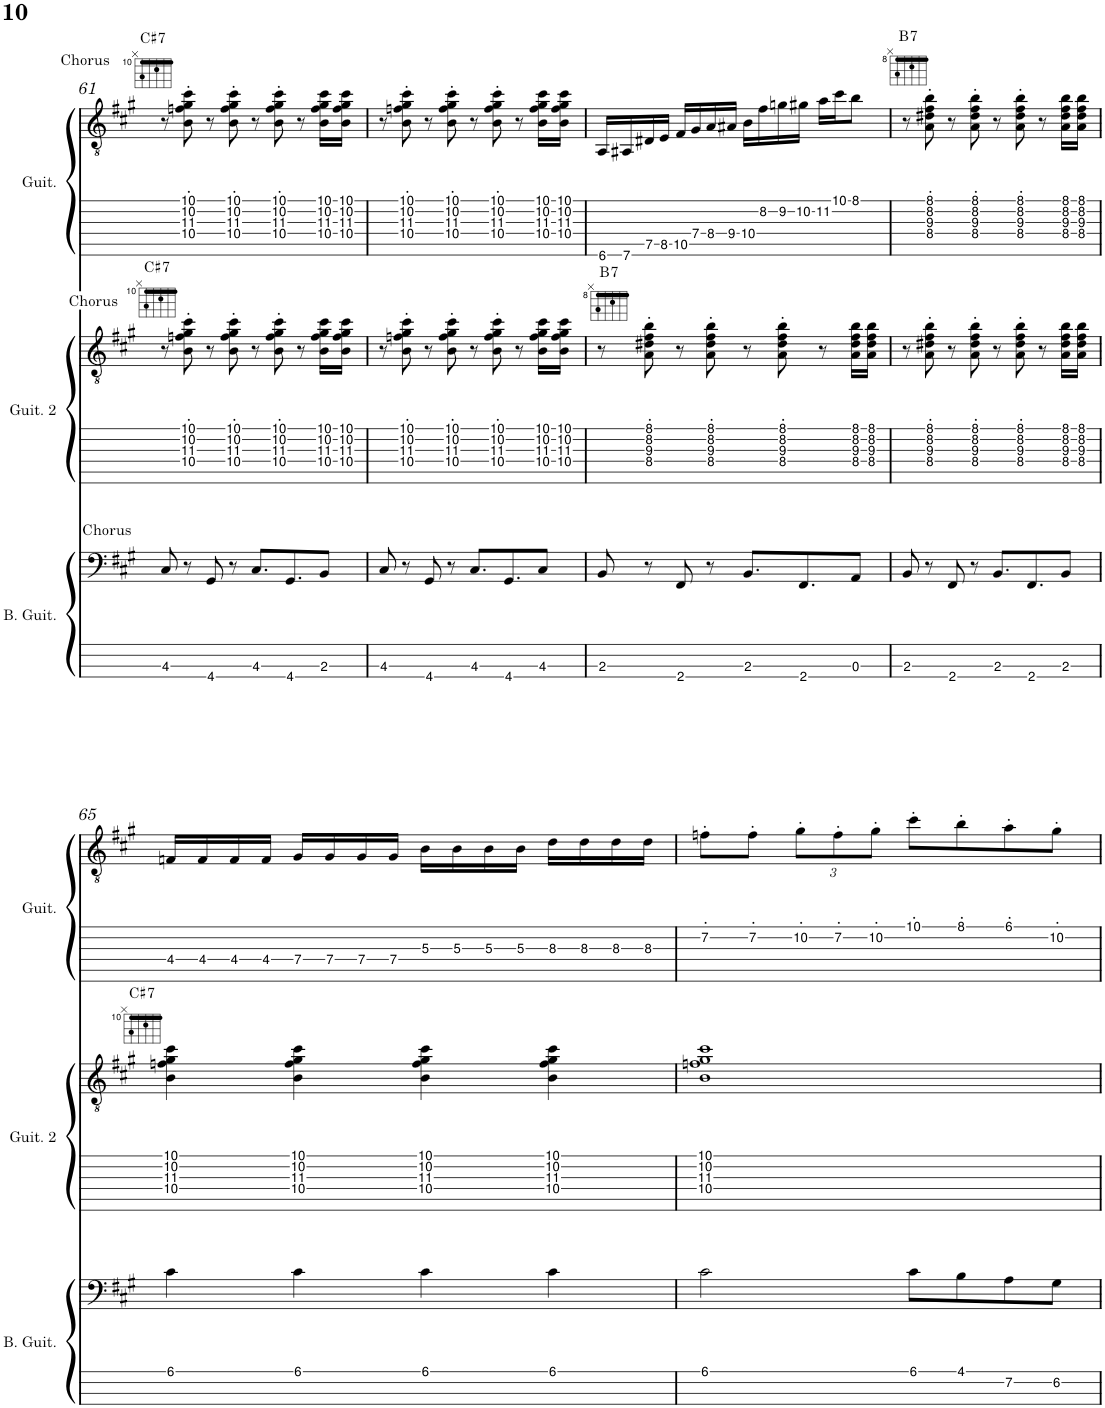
**kern	**kern	**kern	**kern	**harte	**kern	**kern	**harte
*part3	*part3	*part2	*part2	*part2	*part1	*part1	*part1
*staff6	*staff5	*staff4	*staff3	*	*staff2	*staff1	*
*I"Bass Guitar	*	*I"Guitar (rythm)	*	*	*I"Guitar (solo)	*	*
*I'B. Guit.	*	*I'Guit. 2	*	*	*I'Guit.	*	*
!!LO:PB:g=z
*	*clefF4	*	*clefGv2	*	*	*clefGv2	*
*Trd7c12	*Trd7c12	*	*	*	*	*	*
*k[f#c#g#]	*k[f#c#g#]	*k[f#c#g#]	*k[f#c#g#]	*	*k[f#c#g#]	*k[f#c#g#]	*
*M4/4	*M4/4	*M4/4	*M4/4	*	*M4/4	*M4/4	*
=61	=61	=61	=61	=61	=61	=61	=61
!	!	!	!	!	!	!LO:TX:a:t=Chorus	!
!	!	!	!LO:TX:a:t=Chorus	!	!	!	!
!	!LO:TX:a:t=Chorus	!	!	!LO:H:kt=7	!	!	!LO:H:kt=7
8C#	8C#/	8r	8r	C#:7	8r	8r	C#:7
8r	8r	8B' 8fn' 8g#' 8cc#'	8B\' 8fn\' 8g#\' 8cc#\'	.	8B' 8fn' 8g#' 8cc#'	8B\' 8fn\' 8g#\' 8cc#\'	.
8GG#	8GG#/	8r	8r	.	8r	8r	.
8r	8r	8B' 8f' 8g#' 8cc#'	8B\' 8f\' 8g#\' 8cc#\'	.	8B' 8f' 8g#' 8cc#'	8B\' 8f\' 8g#\' 8cc#\'	.
8.C#L	8.C#/L	8r	8r	.	8r	8r	.
.	.	8B' 8f' 8g#' 8cc#'	8B\' 8f\' 8g#\' 8cc#\'	.	8B' 8f' 8g#' 8cc#'	8B\' 8f\' 8g#\' 8cc#\'	.
8.GG#J	8.GG#/	.	.	.	.	.	.
.	.	8r	8r	.	8r	8r	.
8BBJ	8BB/J	16B\ 16f\ 16g#\ 16cc#\LL	16B\ 16f\ 16g#\ 16cc#\LL	.	16B\ 16f\ 16g#\ 16cc#\LL	16B\ 16f\ 16g#\ 16cc#\LL	.
.	.	16B\ 16f\ 16g#\ 16cc#\JJ	16B\ 16f\ 16g#\ 16cc#\JJ	.	16B\ 16f\ 16g#\ 16cc#\JJ	16B\ 16f\ 16g#\ 16cc#\JJ	.
=62	=62	=62	=62	=62	=62	=62	=62
8C#	8C#/	8r	8r	.	8r	8r	.
8r	8r	8B' 8fn' 8g#' 8cc#'	8B\' 8fn\' 8g#\' 8cc#\'	.	8B' 8fn' 8g#' 8cc#'	8B\' 8fn\' 8g#\' 8cc#\'	.
8GG#	8GG#/	8r	8r	.	8r	8r	.
8r	8r	8B' 8f' 8g#' 8cc#'	8B\' 8f\' 8g#\' 8cc#\'	.	8B' 8f' 8g#' 8cc#'	8B\' 8f\' 8g#\' 8cc#\'	.
8.C#L	8.C#/L	8r	8r	.	8r	8r	.
.	.	8B' 8f' 8g#' 8cc#'	8B\' 8f\' 8g#\' 8cc#\'	.	8B' 8f' 8g#' 8cc#'	8B\' 8f\' 8g#\' 8cc#\'	.
8.GG#J	8.GG#/	.	.	.	.	.	.
.	.	8r	8r	.	8r	8r	.
8C#J	8C#/J	16B\ 16f\ 16g#\ 16cc#\LL	16B\ 16f\ 16g#\ 16cc#\LL	.	16B\ 16f\ 16g#\ 16cc#\LL	16B\ 16f\ 16g#\ 16cc#\LL	.
.	.	16B\ 16f\ 16g#\ 16cc#\JJ	16B\ 16f\ 16g#\ 16cc#\JJ	.	16B\ 16f\ 16g#\ 16cc#\JJ	16B\ 16f\ 16g#\ 16cc#\JJ	.
=63	=63	=63	=63	=63	=63	=63	=63
!	!	!	!	!LO:H:kt=7	!	!	!
8BB	8BB/	8r	8r	B:7	16AALL	16AA/LL	.
.	.	.	.	.	16AA#J	16AA#X/	.
8r	8r	8A' 8d#X' 8f#' 8b'	8A\' 8d#X\' 8f#\' 8b\'	.	16D#L	16D#X/	.
.	.	.	.	.	16EJJ	16E/JJ	.
8FF#	8FF#/	8r	8r	.	16F#LL	16F#/LL	.
.	.	.	.	.	16G#J	16G#/	.
8r	8r	8A' 8d#' 8f#' 8b'	8A\' 8d#\' 8f#\' 8b\'	.	16AL	16A/	.
.	.	.	.	.	16A#JJ	16A#X/JJ	.
8.BBL	8.BB/L	8r	8r	.	16BLL	16B\LL	.
.	.	.	.	.	16f#J	16f#\	.
.	.	8A' 8d#' 8f#' 8b'	8A\' 8d#\' 8f#\' 8b\'	.	16gL	16gn\	.
8.FF#J	8.FF#/	.	.	.	16g#JJ	16g#X\JJ	.
.	.	8r	8r	.	16aLL	16a\LL	.
.	.	.	.	.	16cc#J	16cc#\J	.
8AAJ	8AA/J	16A\ 16d#\ 16f#\ 16b\LL	16A\ 16d#\ 16f#\ 16b\LL	.	8bJ	8b\J	.
.	.	16A\ 16d#\ 16f#\ 16b\JJ	16A\ 16d#\ 16f#\ 16b\JJ	.	.	.	.
=64	=64	=64	=64	=64	=64	=64	=64
!	!	!	!	!	!	!	!LO:H:kt=7
8BB	8BB/	8r	8r	.	8r	8r	B:7
8r	8r	8A' 8d#X' 8f#' 8b'	8A\' 8d#X\' 8f#\' 8b\'	.	8A' 8d#X' 8f#' 8b'	8A\' 8d#X\' 8f#\' 8b\'	.
8FF#	8FF#/	8r	8r	.	8r	8r	.
8r	8r	8A' 8d#' 8f#' 8b'	8A\' 8d#\' 8f#\' 8b\'	.	8A' 8d#' 8f#' 8b'	8A\' 8d#\' 8f#\' 8b\'	.
8.BBL	8.BB/L	8r	8r	.	8r	8r	.
.	.	8A' 8d#' 8f#' 8b'	8A\' 8d#\' 8f#\' 8b\'	.	8A' 8d#' 8f#' 8b'	8A\' 8d#\' 8f#\' 8b\'	.
8.FF#J	8.FF#/	.	.	.	.	.	.
.	.	8r	8r	.	8r	8r	.
8BBJ	8BB/J	16A\ 16d#\ 16f#\ 16b\LL	16A\ 16d#\ 16f#\ 16b\LL	.	16A\ 16d#\ 16f#\ 16b\LL	16A\ 16d#\ 16f#\ 16b\LL	.
.	.	16A\ 16d#\ 16f#\ 16b\JJ	16A\ 16d#\ 16f#\ 16b\JJ	.	16A\ 16d#\ 16f#\ 16b\JJ	16A\ 16d#\ 16f#\ 16b\JJ	.
!!LO:LB:g=z
=65	=65	=65	=65	=65	=65	=65	=65
!	!	!	!	!LO:H:kt=7	!	!	!
4c#	4c#\	4B 4fn 4g# 4cc#	4B\ 4fn\ 4g#\ 4cc#\	C#:7	16FLL	16Fn/LL	.
.	.	.	.	.	16FnJ	16F/	.
.	.	.	.	.	16FnL	16F/	.
.	.	.	.	.	16FnJJ	16F/JJ	.
4c#	4c#\	4B 4f 4g# 4cc#	4B\ 4f\ 4g#\ 4cc#\	.	16G#LL	16G#/LL	.
.	.	.	.	.	16G#J	16G#/	.
.	.	.	.	.	16G#L	16G#/	.
.	.	.	.	.	16G#JJ	16G#/JJ	.
4c#	4c#\	4B 4f 4g# 4cc#	4B\ 4f\ 4g#\ 4cc#\	.	16BLL	16B\LL	.
.	.	.	.	.	16BJ	16B\	.
.	.	.	.	.	16BL	16B\	.
.	.	.	.	.	16BJJ	16B\JJ	.
4c#	4c#\	4B 4f 4g# 4cc#	4B\ 4f\ 4g#\ 4cc#\	.	16dLL	16d\LL	.
.	.	.	.	.	16dJ	16d\	.
.	.	.	.	.	16dL	16d\	.
.	.	.	.	.	16dJJ	16d\JJ	.
=66	=66	=66	=66	=66	=66	=66	=66
2c#	2c#\	1B 1fn 1g# 1cc#	1B 1fn 1g# 1cc#	.	8f'L	8fn'\L	.
.	.	.	.	.	8fn'J	8f'\J	.
*	*	*	*	*	*Xbrackettup	*Xbrackettup	*
.	.	.	.	.	12g#'L	12g#'\L	.
.	.	.	.	.	12f'	12f'\	.
.	.	.	.	.	12g#'J	12g#'\J	.
8c#L	8c#\L	.	.	.	8cc#'L	8cc#'\L	.
8BJ	8B\	.	.	.	8b'J	8b'\	.
8AL	8A\	.	.	.	8a'L	8a'\	.
8G#J	8G#\J	.	.	.	8g#'J	8g#'\J	.
=	=	=	=	=	=	=	=
*-	*-	*-	*-	*-	*-	*-	*-
